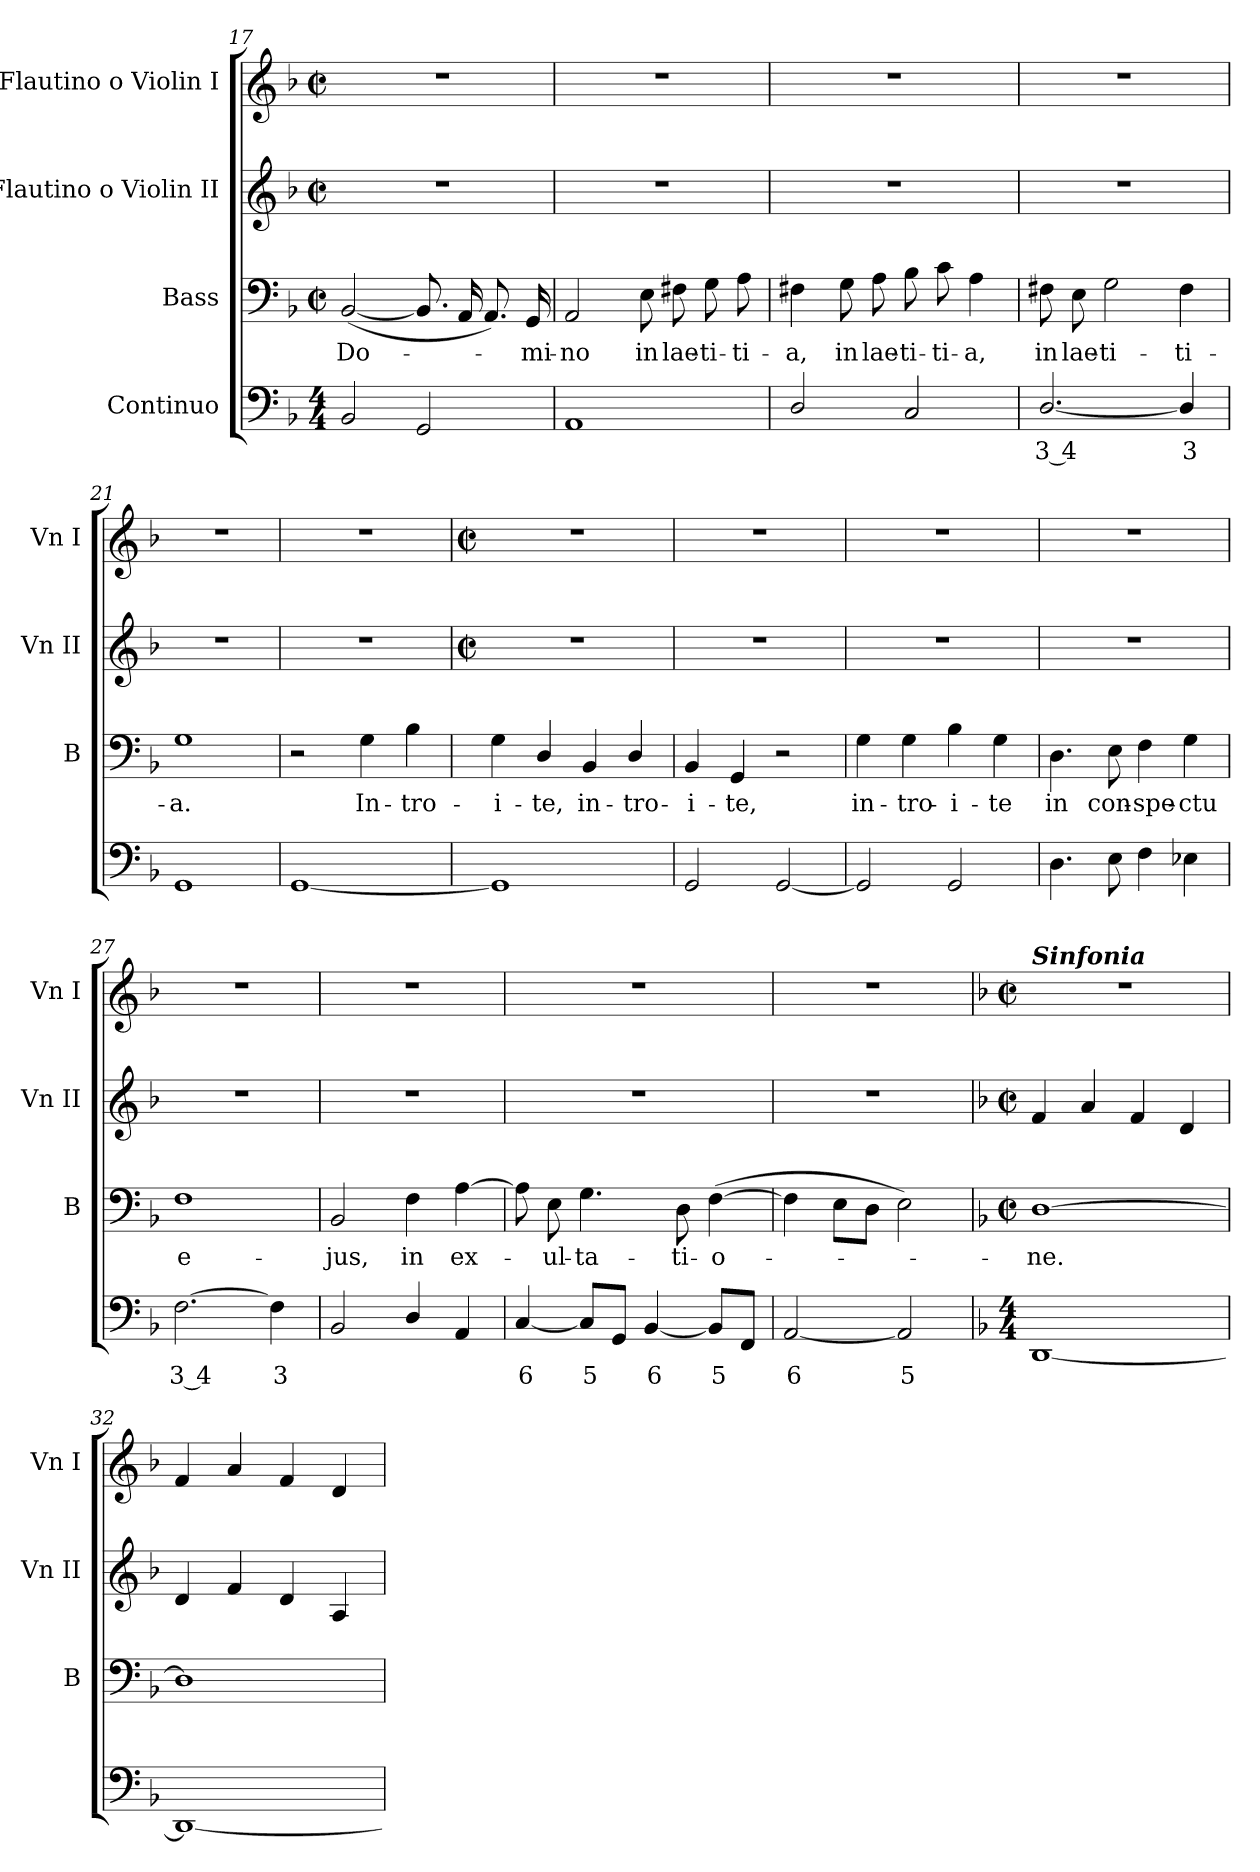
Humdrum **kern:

**kern	**text	**kern	**text	**kern	**kern
*part4	*part4	*part3	*part3	*part2	*part1
*staff4	*staff4	*staff3	*staff3	*staff2	*staff1
*I"Continuo	*	*I"Bass	*	*I"Flautino o Violin II	*I"Flautino o Violin I
*	*	*I'B	*	*I'Vn II	*I'Vn I
*clefF4	*	*clefF4	*	*clefG2	*clefG2
*k[b-]	*	*k[b-]	*	*k[b-]	*k[b-]
*F:	*	*F:	*	*F:	*F:
*M4/4	*	*M2/2	*	*M2/2	*M2/2
*	*	*met(c|)	*	*met(c|)	*met(c|)
=17	=17	=17	=17	=17	=17
!	!	!	!LO:LY:b	!	!
2BB-	.	(<[2BB-	Do-	1r	1r
2GG	.	8.BB-L]	.	.	.
.	.	16AAL	.	.	.
.	.	8.AAJ)	.	.	.
!	!	!	!LO:LY:b	!	!
.	.	16GG	mi-	.	.
=18	=18	=18	=18	=18	=18
!	!	!	!LO:LY:b	!	!
1AA	.	2AA	-no	1r	1r
!	!	!	!LO:LY:b	!	!
.	.	8E	in	.	.
!	!	!	!LO:LY:b	!	!
.	.	8F#X	lae-	.	.
!	!	!	!LO:LY:b	!	!
.	.	8G	-ti-	.	.
!	!	!	!LO:LY:b	!	!
.	.	8A	-ti-	.	.
=19	=19	=19	=19	=19	=19
!	!	!	!LO:LY:b	!	!
2D/	.	4F#X	-a,	1r	1r
!	!	!	!LO:LY:b	!	!
.	.	8G	in	.	.
!	!	!	!LO:LY:b	!	!
.	.	8A	lae-	.	.
!	!	!	!LO:LY:b	!	!
2C	.	8B-	-ti-	.	.
!	!	!	!LO:LY:b	!	!
.	.	8c	-ti-	.	.
!	!	!	!LO:LY:b	!	!
.	.	4A	-a,	.	.
=20	=20	=20	=20	=20	=20
!	!LO:LY:b	!	!LO:LY:b	!	!
[2.D/	3 4	8F#X	in	1r	1r
!	!	!	!LO:LY:b	!	!
.	.	8E	lae-	.	.
!	!	!	!LO:LY:b	!	!
.	.	2G	-ti-	.	.
!	!LO:LY:b	!	!LO:LY:b	!	!
4D/]	3	4F#	-ti-	.	.
=21	=21	=21	=21	=21	=21
!	!	!	!LO:LY:b	!	!
1GG	.	1G	-a.	1r	1r
=22	=22	=22	=22	=22	=22
[1GG	.	2r	.	1r	1r
!	!	!	!LO:LY:b	!	!
.	.	4G	In-	.	.
!	!	!	!LO:LY:b	!	!
.	.	4B-	-tro-	.	.
!!LO:LB:g=z
=23	=23	=23	=23	=23	=23
*	*	*	*	*M2/2	*M2/2
*	*	*	*	*met(c|)	*met(c|)
!	!	!	!LO:LY:b	!	!
1GG]	.	4G	-i-	1r	1r
!	!	!	!LO:LY:b	!	!
.	.	4D/	-te,	.	.
!	!	!	!LO:LY:b	!	!
.	.	4BB-	in-	.	.
!	!	!	!LO:LY:b	!	!
.	.	4D/	-tro-	.	.
=24	=24	=24	=24	=24	=24
!	!	!	!LO:LY:b	!	!
2GG	.	4BB-	-i-	1r	1r
!	!	!	!LO:LY:b	!	!
.	.	4GG	-te,	.	.
[2GG	.	2r	.	.	.
=25	=25	=25	=25	=25	=25
!	!	!	!LO:LY:b	!	!
2GG]	.	4G	in-	1r	1r
!	!	!	!LO:LY:b	!	!
.	.	4G	-tro-	.	.
!	!	!	!LO:LY:b	!	!
2GG	.	4B-	-i-	.	.
!	!	!	!LO:LY:b	!	!
.	.	4G	-te	.	.
=26	=26	=26	=26	=26	=26
!	!	!	!LO:LY:b	!	!
4.D	.	4.D	in	1r	1r
!	!	!	!LO:LY:b	!	!
8E	.	8E	con-	.	.
!	!	!	!LO:LY:b	!	!
4F	.	4F	-spe-	.	.
!	!	!	!LO:LY:b	!	!
4E-X	.	4G	-ctu	.	.
=27	=27	=27	=27	=27	=27
!	!LO:LY:b	!	!LO:LY:b	!	!
[2.F	3 4	1F	e-	1r	1r
!	!LO:LY:b	!	!	!	!
4F]	3	.	.	.	.
=28	=28	=28	=28	=28	=28
!	!	!	!LO:LY:b	!	!
2BB-	.	2BB-	-jus,	1r	1r
!	!	!	!LO:LY:b	!	!
4D/	.	4F	in	.	.
!	!	!	!LO:LY:b	!	!
4AA	.	[4A	ex-	.	.
=29	=29	=29	=29	=29	=29
!	!LO:LY:b	!	!	!	!
[4C	6	8A]	.	1r	1r
!	!	!	!LO:LY:b	!	!
.	.	8E	ul-	.	.
!	!LO:LY:b	!	!LO:LY:b	!	!
8CL]	5	4.G	-ta-	.	.
8GGJ	.	.	.	.	.
!	!LO:LY:b	!	!	!	!
[4BB-	6	.	.	.	.
!	!	!	!LO:LY:b	!	!
.	.	8D	-ti-	.	.
!	!LO:LY:b	!	!LO:LY:b	!	!
8BB-L]	5	(>[4F	-o-	.	.
8FFJ	.	.	.	.	.
=30	=30	=30	=30	=30	=30
!	!LO:LY:b	!	!	!	!
[2AA	6	4F]	.	1r	1r
.	.	8EL	.	.	.
.	.	8DJ	.	.	.
!	!LO:LY:b	!	!	!	!
2AA]	5	2E)	.	.	.
!!LO:LB:g=z
=31	=31	=31	=31	=31	=31
*	*	*	*	*k[b-]	*k[b-]
*	*	*	*	*F:	*F:
*M4/4	*	*M2/2	*	*M2/2	*M2/2
*	*	*met(c|)	*	*met(c|)	*met(c|)
!	!	!	!	!	!LO:TX:a:Bi:t=Sinfonia
!	!	!	!LO:LY:b	!	!
[1DD	.	[1D	ne.	4f	1r
.	.	.	.	4a	.
.	.	.	.	4f	.
.	.	.	.	4d	.
=32	=32	=32	=32	=32	=32
1DD_	.	1D]	.	4d	4f
.	.	.	.	4f	4a
.	.	.	.	4d	4f
.	.	.	.	4A	4d
=	=	=	=	=	=
*-	*-	*-	*-	*-	*-
